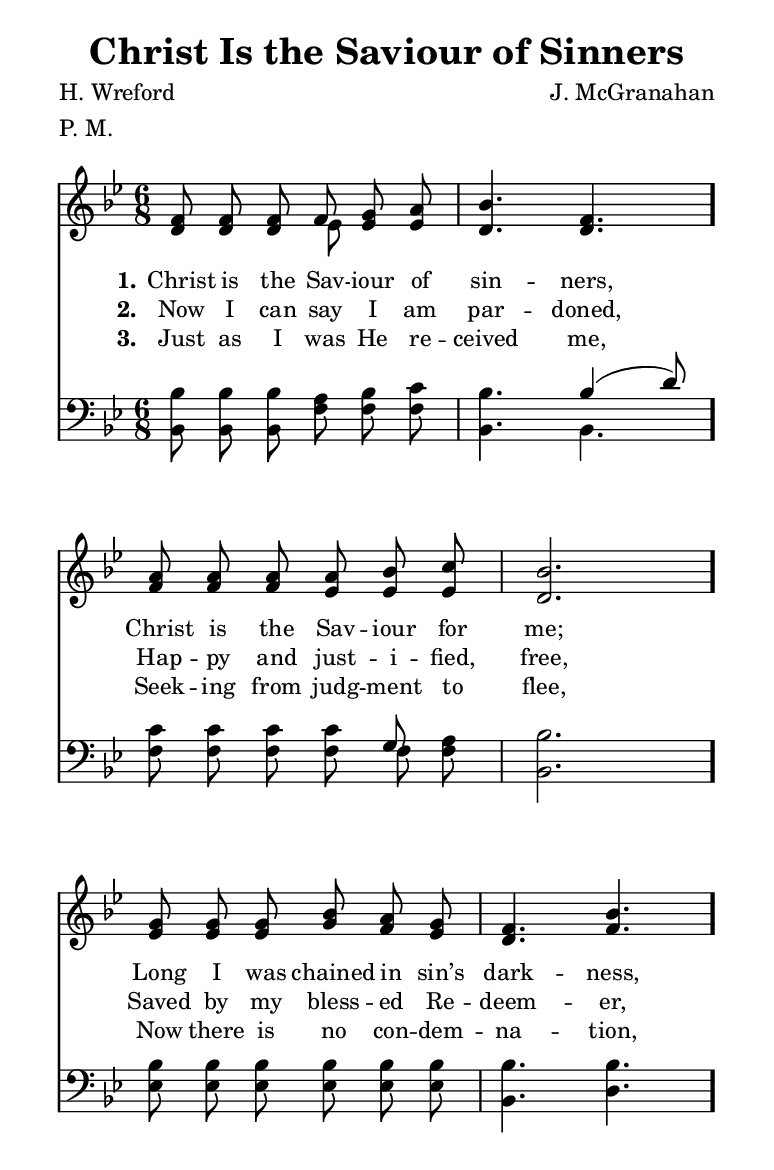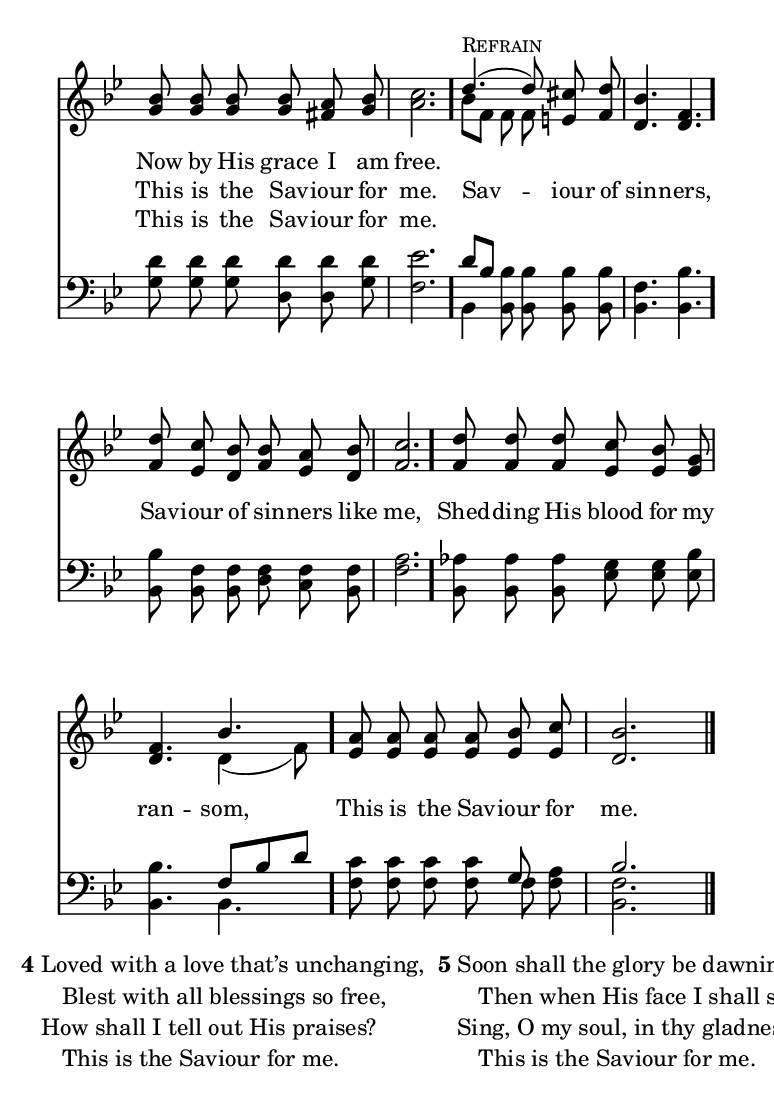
\include "common/global.ily"
\paper {
  \include "common/paper.ily"
  score-markup-spacing.padding = 2
  score-markup-spacing.basic-distance = 2
}

\header{
  %gospel
  hymnnumber = "68"
  title = "Christ Is the Saviour of Sinners"
  tunename = "Showers of Blessing"
  meter = "P. M."
  poet = "H. Wreford"
  composer = "J. McGranahan"
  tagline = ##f
}

% for fermata in MIDI
ta = { \tempo 4=70 }
tb = { \tempo 4=35 }

patternAA = { c8 c8 c8 c8 c8 c8 | c4. c4. }
patternAB = { c8 c8 c8 c8 c8 c8 | c4. c4( c8) }
patternAC = { c8 c8 c8 c8 c8 c8 | c4. c8[ c8 c8] }

patternBA = { c8 c8 c8 c8 c8 c8 | c2. }

patternCA = { c4.( c8) c8 c8 | c4. c4. }
patternCB = { c8[ c8] c8 c8 c8 c8 | c4. c4. }
patternCC = { c4 c8 c8 c8 c8 | c4. c4. }

global = {
  \include "common/overrides.ily"
  \override Staff.TimeSignature.style = #'numbered
  \time 6/8
  \override Score.MetronomeMark.transparent = ##t % hide all fermata changes too
  \ta
  \key bes \major
  \autoBeamOff
}

notesSoprano = {
\global
\relative c' {

  \changePitch \patternAA { f f f f g a | bes f }
  \changePitch \patternBA { a a a a bes c | bes }
  \changePitch \patternAA { g g g bes a g | f bes }
  \changePitch \patternBA { bes bes bes bes a bes | c }

  << s^\markup { \small \caps "Refrain" }
  \changePitch \patternCA { d d cis d | bes f } >>
  \changePitch \patternBA { d' c bes bes a bes | c }
  \changePitch \patternAA { d d d c bes g | f bes }
  \changePitch \patternBA { a a a a bes c | bes }

  \bar "|."

}
}

notesAlto = {
\global
\relative e' {

  \changePitch \patternAA { d d d ees ees ees | d d }
  \changePitch \patternBA { f f f ees ees ees | d }
  \changePitch \patternAA { ees ees ees g f ees | d f }
  \changePitch \patternBA { g g g g fis g | a }

  \changePitch \patternCB { bes f f | f e! f | d d }
  \changePitch \patternBA { f ees d f ees d | f }
  \changePitch \patternAB { f f f ees ees ees | d d f }
  \changePitch \patternBA { ees ees ees ees ees ees | d }

}
}

notesTenor = {
\global
\relative a {

  \changePitch \patternAB { bes bes bes a bes c | bes bes d }
  \changePitch \patternBA { c c c c g a | bes }
  \changePitch \patternAA { bes bes bes bes bes bes | bes bes }
  \changePitch \patternBA { d d d d d d | ees }

  \changePitch \patternCB { d bes bes bes bes bes | f bes  }
  \changePitch \patternBA { bes f f f f f | a }
  \changePitch \patternAC { aes aes aes g g bes | bes f bes d }
  \changePitch \patternBA { c c c c g a | bes }

}
}

notesBass = {
\global
\relative f, {

  \changePitch \patternAA { bes bes bes f' f f | bes, bes }
  \changePitch \patternBA { f' f f f f f | bes, }
  \changePitch \patternAA { ees ees ees ees ees ees | bes d }
  \changePitch \patternBA { g g g d d g | f }

  \changePitch \patternCC { bes, bes bes bes bes | bes bes }
  \changePitch \patternBA { bes bes bes d c bes | f' }
  \changePitch \patternAA { bes, bes bes ees ees ees | bes bes }
  \changePitch \patternBA { f' f f f f f | < f bes, > }

}
}

Refrain = \lyricmode {

Sav -- iour of sin -- ners, \bar "."
Sav -- iour of sin -- ners like me, \bar "." \eogbreak
Shed -- ding His blood for my ran -- som, \bar "."
This is the Sav -- iour for me. \bar "." \eogbreak

}

wordsA = \lyricmode {
\set stanza = "1."

Christ is the Sav -- iour of sin -- ners, \bar "."
Christ is the Sav -- iour for me; \bar "." \eogbreak
Long I was chained in sin’s dark -- ness, \bar "."
Now by His grace I am free. \bar "." \eogbreak

}

wordsB = \lyricmode {
\set stanza = "2."

Now I can say I am par -- doned,
Hap -- py and just -- i -- fied, free,
Saved by my bless -- ed Re -- deem -- er,
This is the Sav -- iour for me.

\Refrain

}

wordsC = \lyricmode {
\set stanza = "3."

Just as I was He re -- ceived me,
Seek -- ing from judg -- ment to flee,
Now there is no con -- dem -- na -- tion,
This is the Sav -- iour for me.

}

wordsD = \markuplist {

\line { Loved with a love that’s unchanging, }
\line { { \hspace #2 } Blest with all blessings so free, }
\line { How shall I tell out His praises? }
\line { { \hspace #2 } This is the Saviour for me. }

}

wordsE = \markuplist {

\line { Soon shall the glory be dawning, }
\line { { \hspace #2 } Then when His face I shall see, }
\line { Sing, O my soul, in thy gladness, }
\line { { \hspace #2 } This is the Saviour for me. }

}

\score {
  \context ChoirStaff <<
    \context Staff = upper <<
      \set Staff.autoBeaming = ##f
      \set ChoirStaff.systemStartDelimiter = #'SystemStartBar
      \set ChoirStaff.printPartCombineTexts = ##f
      \partcombine #'(2 . 9) \notesSoprano \notesAlto
      \context NullVoice = sopranos { \voiceOne << \notesSoprano >> }
      \context NullVoice = altos { \voiceTwo << \notesAlto >> }
      \context Lyrics = one   \lyricsto sopranos \wordsA
      \context Lyrics = two   \lyricsto sopranos \wordsB
      \context Lyrics = three \lyricsto sopranos \wordsC
    >>
    \context Staff = men <<
      \set Staff.autoBeaming = ##f
      \clef bass
      \set ChoirStaff.printPartCombineTexts = ##f
      \partcombine #'(2 . 9) \notesTenor \notesBass
      \context NullVoice = tenors { \voiceOne << \notesTenor >> }
      \context NullVoice = basses { \voiceTwo << \notesBass >> }
    >>
  >>
  \layout {
    \include "common/layout.ily"
  }
  \midi{
    \include "common/midi.ily"
  }
}

\noPageBreak

\markup { \fill-line {
  \hspace #0.1
  \line{ \bold 4 \column { \wordsD } }
  \hspace #0.1
  \line{ \bold 5 \column { \wordsE } }
  \hspace #0.1
} }

\version "2.19.49"  % necessary for upgrading to future LilyPond versions.

% vi:set et ts=2 sw=2 ai nocindent syntax=lilypond:
